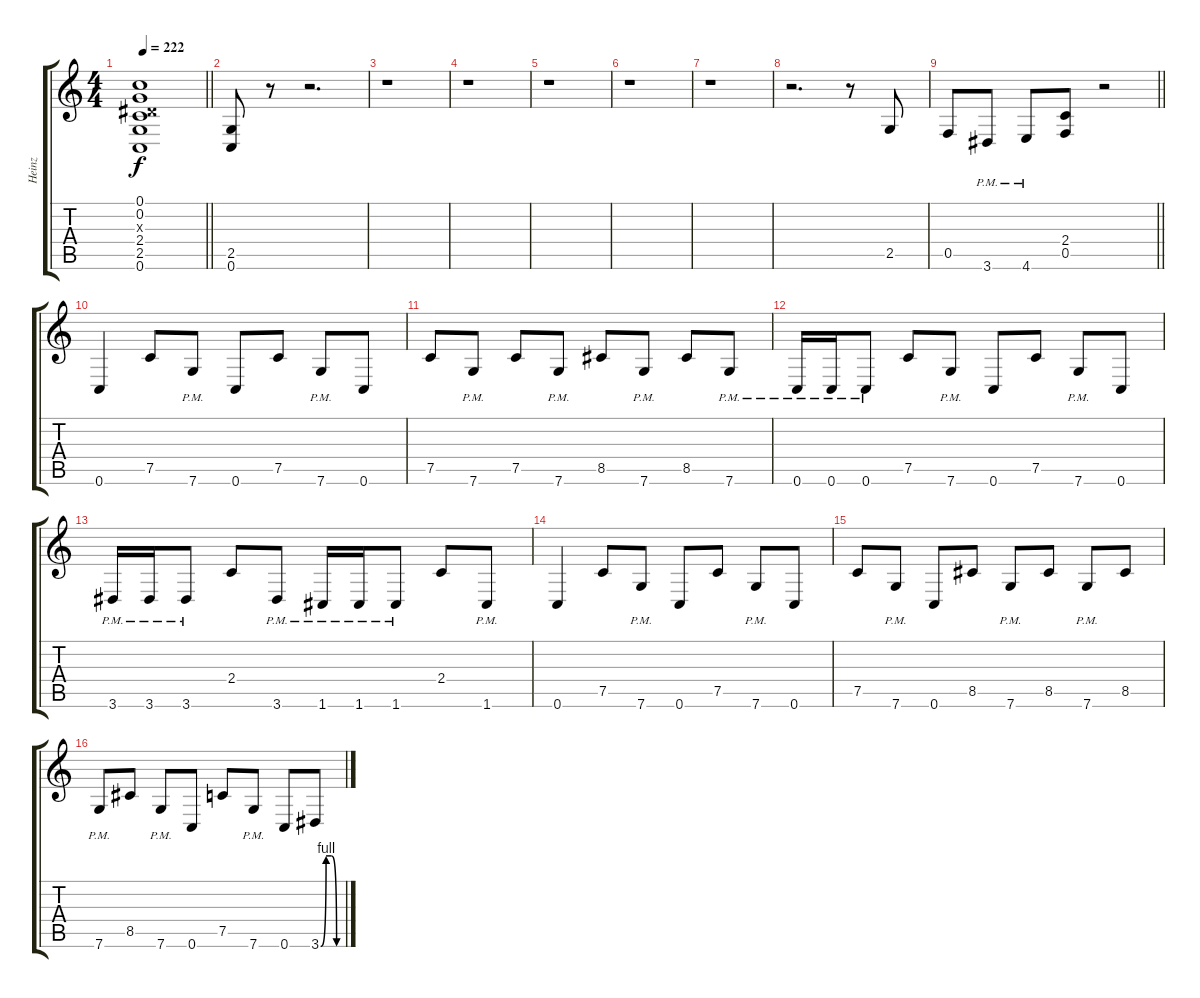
\track ("Heinz" "Heinz") {instrument distortionguitar}
\staff {score tabs}
\tuning (C4 G3 Eb3 Bb2 F2 C2) {hide}
\ts (4 4)
\tempo 222
\clef g2
\barLineRight lightlight
\ks c
(0.1 0.2 0.3{x} 2.4 2.5 0.6).1{dy f} |
(2.5 0.6).8 r.8 r.2{d} |
r.1 |
r.1 |
r.1 |
r.1 |
r.1 |
r.2{d} r.8 2.5.8 |
\barLineRight lightlight
0.5.8 3.6{pm}.8 4.6{pm}.8 (2.4 0.5).8 r.2 |
0.6.4 7.5.8 7.6{pm}.8 0.6.8 7.5.8 7.6{pm}.8 0.6.8 |
7.5.8 7.6{pm}.8 7.5.8 7.6{pm}.8 8.5.8 7.6{pm}.8 8.5.8 7.6{pm}.8 |
0.6{pm}.16 0.6{pm}.16 0.6{pm}.8 7.5.8 7.6{pm}.8 0.6.8 7.5.8 7.6{pm}.8 0.6.8 |
3.6{pm}.16 3.6{pm}.16 3.6{pm}.8 2.4.8 3.6{pm}.8 1.6{pm}.16 1.6{pm}.16 1.6{pm}.8 2.4.8 1.6{pm}.8 |
0.6.4 7.5.8 7.6{pm}.8 0.6.8 7.5.8 7.6{pm}.8 0.6.8 |
7.5.8 7.6{pm}.8 0.6.8 8.5.8 7.6{pm}.8 8.5.8 7.6{pm}.8 8.5.8 |
7.6{pm}.8 8.5.8 7.6{pm}.8 0.6.8 7.5.8 7.6{pm}.8 0.6.8 3.6{be (custom 0 0 15 4 30 4 45 0 60 0)}.8
